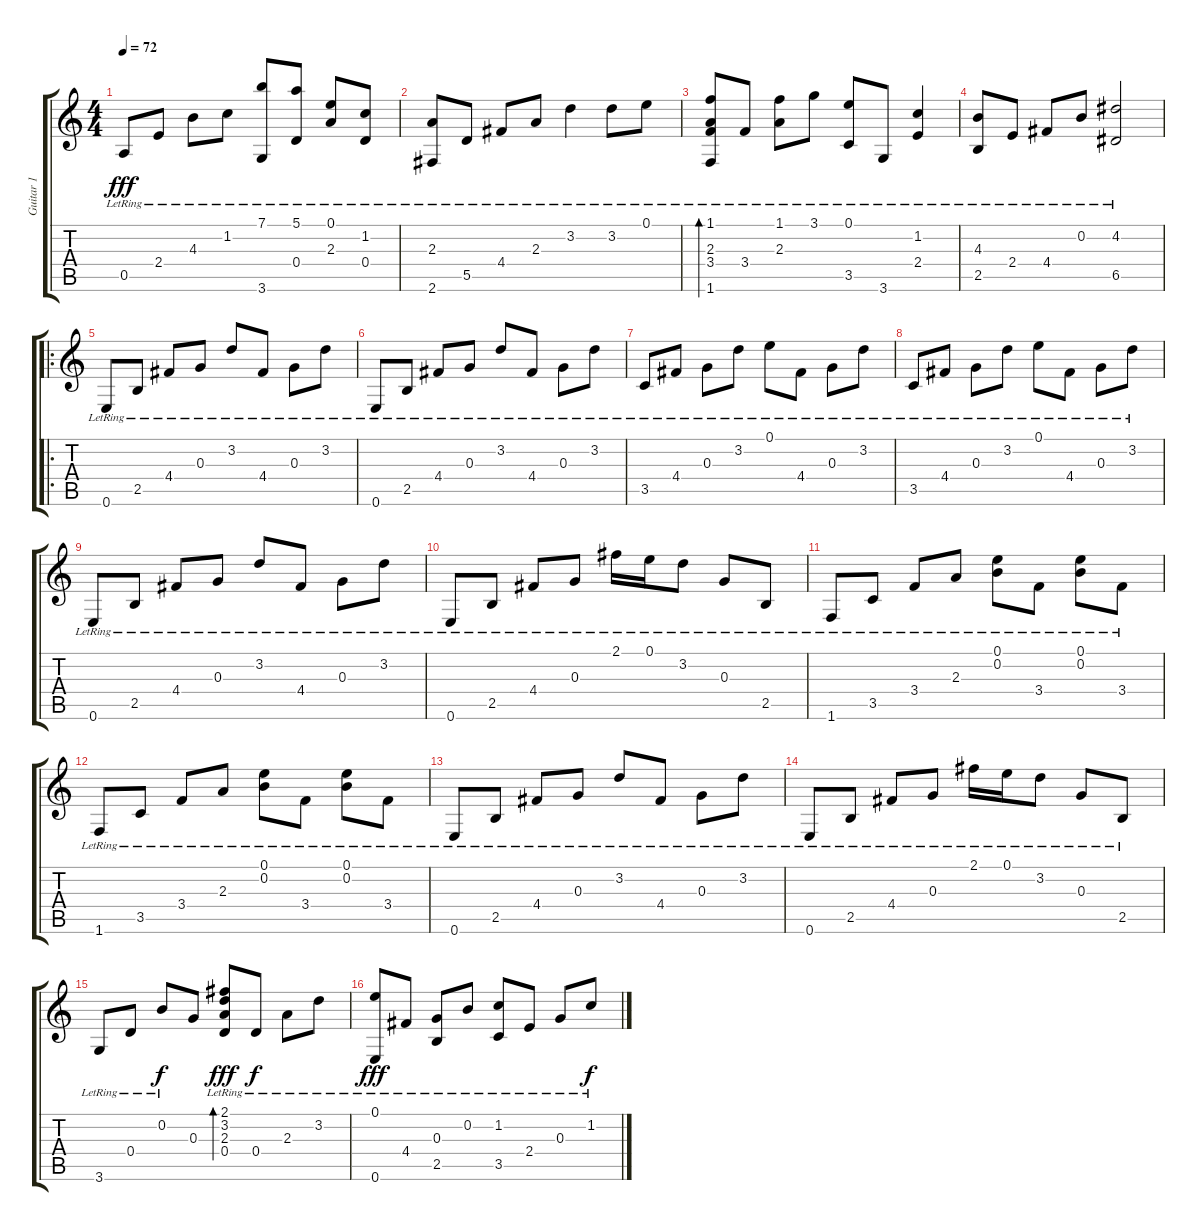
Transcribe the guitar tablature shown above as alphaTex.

\track ("Guitar 1" "Guitar 1") {instrument acousticguitarnylon}
\staff {score tabs}
\tuning (E4 B3 G3 D3 A2 E2) {hide}
\ts (4 4)
\tempo 72
\clef g2
\ks c
0.5{lr}.8{dy fff instrument acousticguitarnylon} 2.4{lr}.8 4.3{lr}.8 1.2{lr}.8 (7.1{lr} 3.6{lr}).8 (5.1{lr} 0.4{lr}).8 (0.1{lr} 2.3{lr}).8 (1.2{lr} 0.4{lr}).8 |
(2.3{lr} 2.6{lr}).8 5.5{lr}.8 4.4{lr}.8 2.3{lr}.8 3.2{lr}.4 3.2{lr}.8 0.1{lr}.8 |
(1.1{lr} 2.3{lr} 3.4{lr} 1.6{lr}).8{bd 240} 3.4{lr}.8 (1.1{lr} 2.3{lr}).8 3.1{lr}.8 (0.1{lr} 3.5{lr}).8 3.6{lr}.8 (1.2{lr} 2.4{lr}).4 |
(4.3{lr} 2.5{lr}).8 2.4{lr}.8 4.4{lr}.8 0.2{lr}.8 (4.2{lr} 6.5{lr}).2 |
\ro
0.6{lr}.8 2.5{lr}.8 4.4{lr}.8 0.3{lr}.8 3.2{lr}.8 4.4{lr}.8 0.3{lr}.8 3.2{lr}.8 |
0.6{lr}.8 2.5{lr}.8 4.4{lr}.8 0.3{lr}.8 3.2{lr}.8 4.4{lr}.8 0.3{lr}.8 3.2{lr}.8 |
3.5{lr}.8 4.4{lr}.8 0.3{lr}.8 3.2{lr}.8 0.1{lr}.8 4.4{lr}.8 0.3{lr}.8 3.2{lr}.8 |
3.5{lr}.8 4.4{lr}.8 0.3{lr}.8 3.2{lr}.8 0.1{lr}.8 4.4{lr}.8 0.3{lr}.8 3.2{lr}.8 |
0.6{lr}.8 2.5{lr}.8 4.4{lr}.8 0.3{lr}.8 3.2{lr}.8 4.4{lr}.8 0.3{lr}.8 3.2{lr}.8 |
0.6{lr}.8 2.5{lr}.8 4.4{lr}.8 0.3{lr}.8 2.1{lr}.16 0.1{lr}.16 3.2{lr}.8 0.3{lr}.8 2.5{lr}.8 |
1.6{lr}.8 3.5{lr}.8 3.4{lr}.8 2.3{lr}.8 (0.1{lr} 0.2{lr}).8 3.4{lr}.8 (0.1{lr} 0.2{lr}).8 3.4{lr}.8 |
1.6{lr}.8 3.5{lr}.8 3.4{lr}.8 2.3{lr}.8 (0.1{lr} 0.2{lr}).8 3.4{lr}.8 (0.1{lr} 0.2{lr}).8 3.4{lr}.8 |
0.6{lr}.8 2.5{lr}.8 4.4{lr}.8 0.3{lr}.8 3.2{lr}.8 4.4{lr}.8 0.3{lr}.8 3.2{lr}.8 |
0.6{lr}.8 2.5{lr}.8 4.4{lr}.8 0.3{lr}.8 2.1{lr}.16 0.1{lr}.16 3.2{lr}.8 0.3{lr}.8 2.5{lr}.8 |
3.6{lr}.8 0.4{lr}.8 0.2{lr}.8{dy f} 0.3.8 (2.1{lr} 3.2{lr} 2.3{lr} 0.4{lr}).8{bd 240 dy fff} 0.4{lr}.8{dy f} 2.3{lr}.8 3.2{lr}.8 |
(0.1{lr} 0.6{lr}).8{dy fff} 4.4{lr}.8 (0.3{lr} 2.5{lr}).8 0.2{lr}.8 (1.2{lr} 3.5{lr}).8 2.4{lr}.8 0.3{lr}.8 1.2{lr}.8{dy f}
